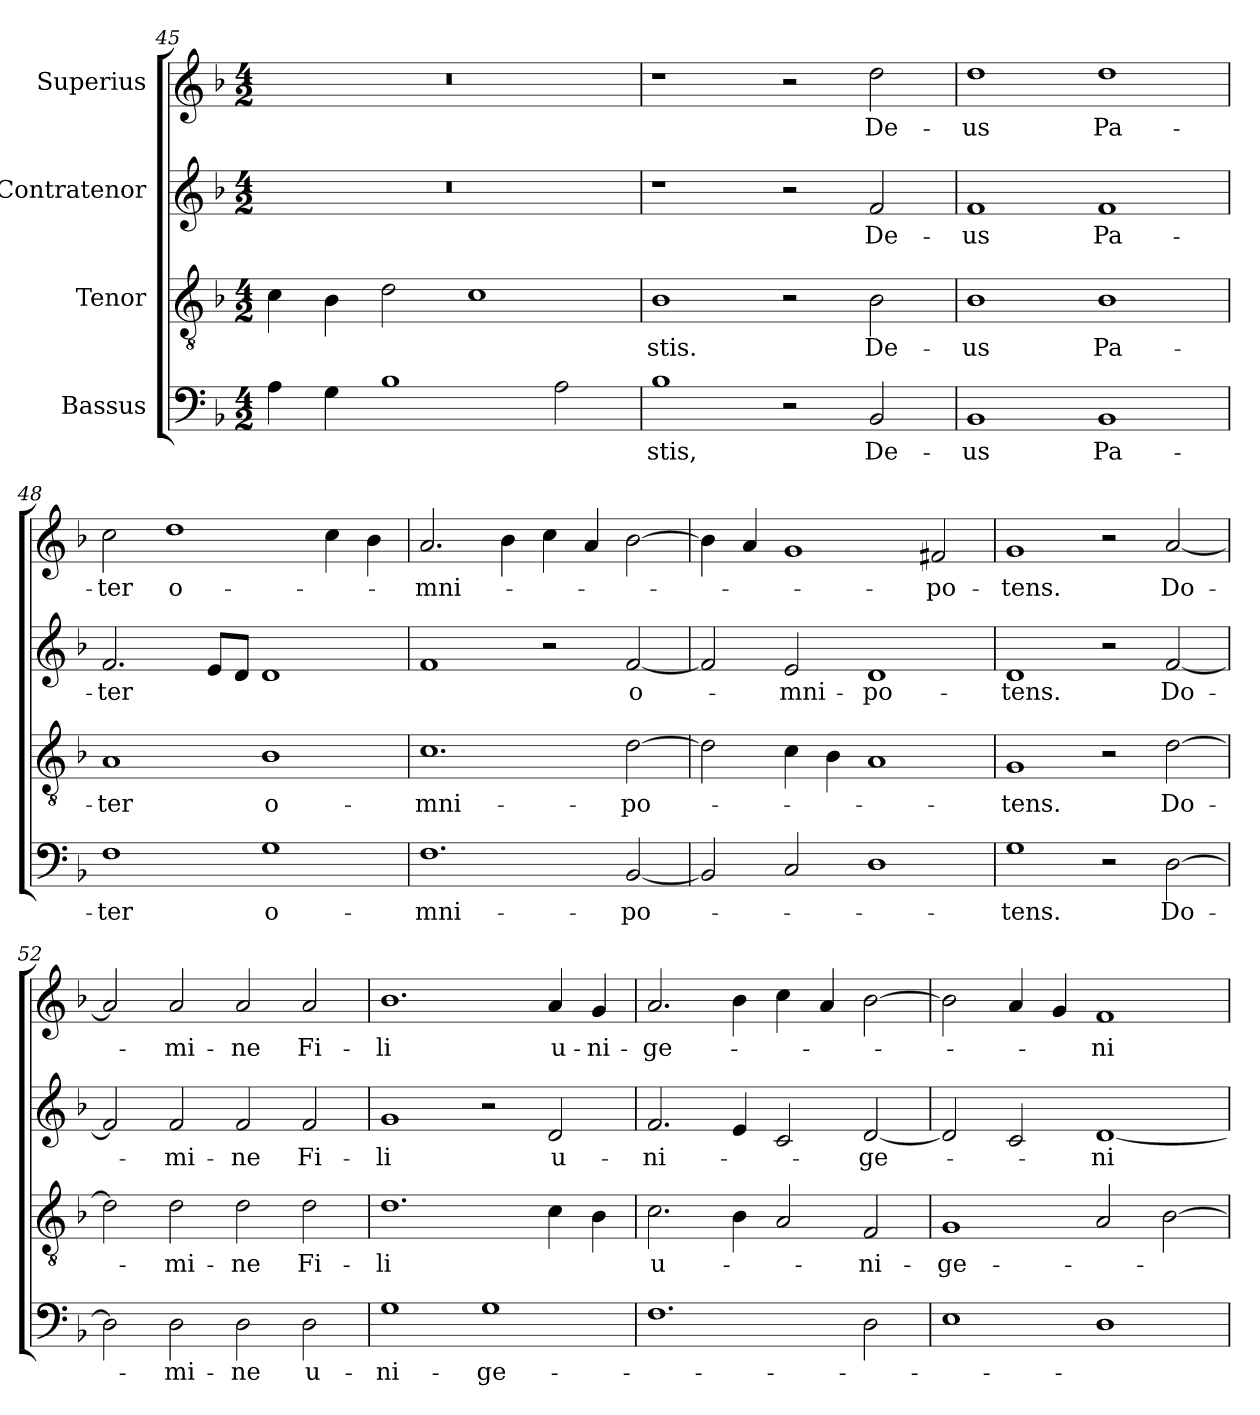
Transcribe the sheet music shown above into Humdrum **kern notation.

**kern	**text	**kern	**text	**kern	**text	**kern	**text
*part4	*part4	*part3	*part3	*part2	*part2	*part1	*part1
*staff4	*staff4	*staff3	*staff3	*staff2	*staff2	*staff1	*staff1
*I"Bassus	*	*I"Tenor	*	*I"Contratenor	*	*I"Superius	*
*clefF4	*	*clefGv2	*	*clefG2	*	*clefG2	*
*k[b-]	*	*k[b-]	*	*k[b-]	*	*k[b-]	*
*M4/2	*	*M4/2	*	*M4/2	*	*M4/2	*
=45	=45	=45	=45	=45	=45	=45	=45
4A\	.	4c\	.	0r	.	0r	.
4G\	.	4B-\	.	.	.	.	.
1B-\	.	2d\	.	.	.	.	.
.	.	1c\	.	.	.	.	.
2A\	.	.	.	.	.	.	.
=46	=46	=46	=46	=46	=46	=46	=46
1B-\	-stis,	1B-\	-stis.	1r	.	1r	.
2r	.	2r	.	2r	.	2r	.
2BB-/	De-	2B-\	De-	2f/	De-	2dd\	De-
=47	=47	=47	=47	=47	=47	=47	=47
1BB-/	-us	1B-\	-us	1f/	-us	1dd\	-us
1BB-/	Pa-	1B-\	Pa-	1f/	Pa-	1dd\	Pa-
=48	=48	=48	=48	=48	=48	=48	=48
1F\	-ter	1A/	-ter	2.f/	-ter	2cc\	-ter
.	.	.	.	.	.	1dd\	o-
.	.	.	.	8e/L	.	.	.
.	.	.	.	8d/J	.	.	.
1G\	o-	1B-\	o-	1d/	.	.	.
.	.	.	.	.	.	4cc\	.
.	.	.	.	.	.	4b-\	.
=49	=49	=49	=49	=49	=49	=49	=49
1.F\	-mni-	1.c\	-mni-	1f/	.	2.a/	-mni-
.	.	.	.	.	.	4b-\	.
.	.	.	.	2r	.	4cc\	.
.	.	.	.	.	.	4a/	.
[2BB-/	-po-	[2d\	-po-	[2f/	o-	[2b-\	.
=50	=50	=50	=50	=50	=50	=50	=50
2BB-/]	.	2d\]	.	2f/]	.	4b-\]	.
.	.	.	.	.	.	4a/	.
2C/	.	4c\	.	2e/	-mni-	1g/	.
.	.	4B-\	.	.	.	.	.
1D\	.	1A/	.	1d/	-po-	.	.
.	.	.	.	.	.	2f#X/	-po-
=51	=51	=51	=51	=51	=51	=51	=51
1G\	-tens.	1G/	-tens.	1d/	-tens.	1g/	-tens.
2r	.	2r	.	2r	.	2r	.
[2D\	Do-	[2d\	Do-	[2f/	Do-	[2a/	Do-
=52	=52	=52	=52	=52	=52	=52	=52
2D\]	.	2d\]	.	2f/]	.	2a/]	.
2D\	-mi-	2d\	-mi-	2f/	-mi-	2a/	-mi-
2D\	-ne	2d\	-ne	2f/	-ne	2a/	-ne
2D\	u-	2d\	Fi-	2f/	Fi-	2a/	Fi-
=53	=53	=53	=53	=53	=53	=53	=53
1G\	-ni-	1.d\	-li	1g/	-li	1.b-\	-li
1G\	-ge-	.	.	2r	.	.	.
.	.	4c\	.	2d/	u-	4a/	u-
.	.	4B-\	.	.	.	4g/	-ni-
=54	=54	=54	=54	=54	=54	=54	=54
1.F\	.	2.c\	u-	2.f/	-ni-	2.a/	-ge-
.	.	4B-\	.	4e/	.	4b-\	.
.	.	2A/	.	2c/	.	4cc\	.
.	.	.	.	.	.	4a/	.
2D\	.	2F/	-ni-	[2d/	-ge-	[2b-\	.
=55	=55	=55	=55	=55	=55	=55	=55
1E\	.	1G/	-ge-	2d/]	.	2b-\]	.
.	.	.	.	2c/	.	4a/	.
.	.	.	.	.	.	4g/	.
1D\	.	2A/	.	[1d/	-ni-	1f/	-ni-
.	.	[2B-\	.	.	.	.	.
=	=	=	=	=	=	=	=
*-	*-	*-	*-	*-	*-	*-	*-
